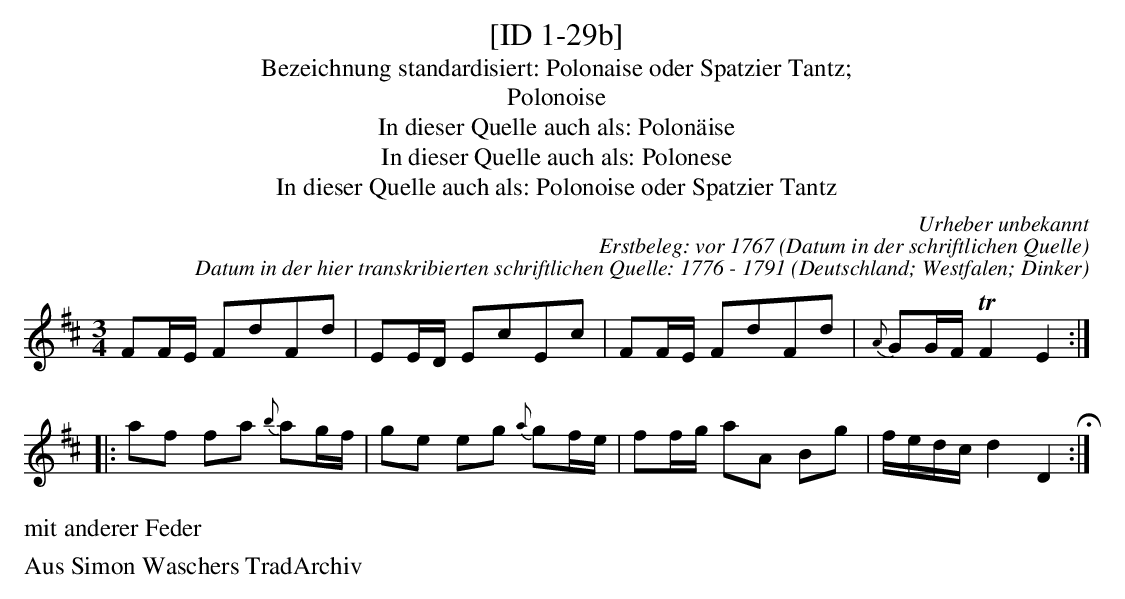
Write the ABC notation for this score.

X:1
T:[ID 1-29b]
T:Bezeichnung standardisiert: Polonaise oder Spatzier Tantz;
T:Polonoise
T:In dieser Quelle auch als: Polon\"aise
T:In dieser Quelle auch als: Polonese
T:In dieser Quelle auch als: Polonoise oder Spatzier Tantz
C:Urheber unbekannt
C:Erstbeleg: vor 1767 (Datum in der schriftlichen Quelle)
C:Datum in der hier transkribierten schriftlichen Quelle: 1776 - 1791
O:Deutschland; Westfalen; Dinker
M:3/4
L:1/16
K:D
F2FE F2d2F2d2 | E2ED E2c2E2c2 | F2FE F2d2F2d2 | {A}G2GFTF4E4 ::
a2f2 f2a2 {b}a2gf | g2e2 e2g2 {a}g2fe | f2fg a2A2 B2g2 | fedcd4D4 H:|
